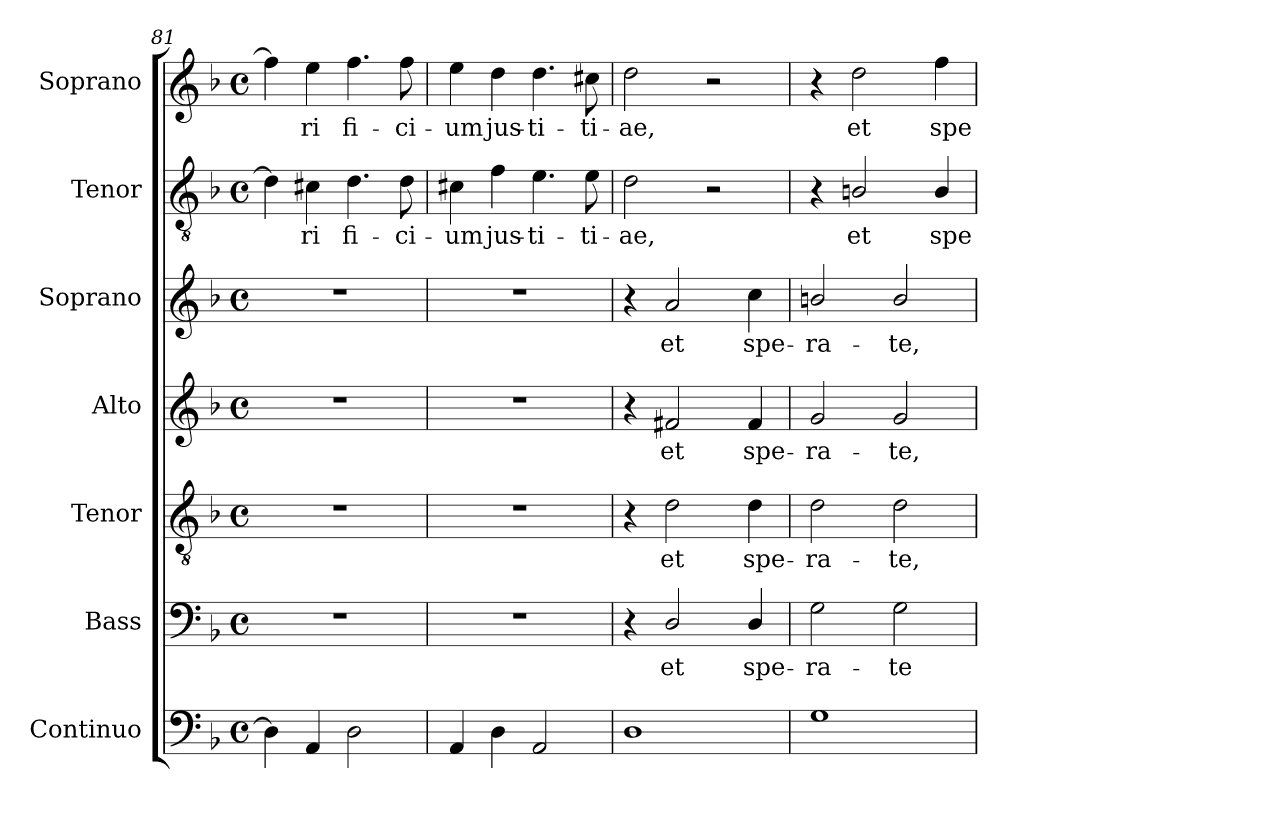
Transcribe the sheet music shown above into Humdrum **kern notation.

**kern	**kern	**text	**kern	**text	**kern	**text	**kern	**text	**kern	**text	**kern	**text
*part7	*part6	*part6	*part5	*part5	*part4	*part4	*part3	*part3	*part2	*part2	*part1	*part1
*staff7	*staff6	*staff6	*staff5	*staff5	*staff4	*staff4	*staff3	*staff3	*staff2	*staff2	*staff1	*staff1
*I"Continuo	*I"Bass	*	*I"Tenor	*	*I"Alto	*	*I"Soprano	*	*I"Tenor	*	*I"Soprano	*
*I'Cont.	*I'B.	*	*I'T.	*	*I'A.	*	*I'S.	*	*I'T.	*	*I'S.	*
*clefF4	*clefF4	*	*clefGv2	*	*clefG2	*	*clefG2	*	*clefGv2	*	*clefG2	*
*	*	*	*ITrd7c12	*	*	*	*	*	*ITrd7c12	*	*	*
*k[b-]	*k[b-]	*	*k[b-]	*	*k[b-]	*	*k[b-]	*	*k[b-]	*	*k[b-]	*
*F:	*F:	*	*F:	*	*F:	*	*F:	*	*F:	*	*F:	*
*M4/4	*M4/4	*	*M4/4	*	*M4/4	*	*M4/4	*	*M4/4	*	*M4/4	*
*met(c)	*met(c)	*	*met(c)	*	*met(c)	*	*met(c)	*	*met(c)	*	*met(c)	*
=81	=81	=81	=81	=81	=81	=81	=81	=81	=81	=81	=81	=81
4Di\]	1r	.	1r	.	1r	.	1r	.	4Di\]	.	4ffi\]	.
!	!	!	!	!	!	!	!	!	!	!LO:LY:b:color=#000000	!	!
!	!	!	!	!	!	!	!	!	!	!	!	!LO:LY:b:color=#000000
4AAi/	.	.	.	.	.	.	.	.	4C#Xi\	-ri	4eei\	-ri
!	!	!	!	!	!	!	!	!	!	!LO:LY:b:color=#000000	!	!
!	!	!	!	!	!	!	!	!	!	!	!	!LO:LY:b:color=#000000
2Di\	.	.	.	.	.	.	.	.	4.Di\	fi-	4.ffi\	fi-
!	!	!	!	!	!	!	!	!	!	!LO:LY:b:color=#000000	!	!
!	!	!	!	!	!	!	!	!	!	!	!	!LO:LY:b:color=#000000
.	.	.	.	.	.	.	.	.	8Di\	-ci-	8ffi\	-ci-
=82	=82	=82	=82	=82	=82	=82	=82	=82	=82	=82	=82	=82
!	!	!	!	!	!	!	!	!	!	!LO:LY:b:color=#000000	!	!
!	!	!	!	!	!	!	!	!	!	!	!	!LO:LY:b:color=#000000
4AAi/	1r	.	1r	.	1r	.	1r	.	4C#Xi\	-um	4eei\	-um
!	!	!	!	!	!	!	!	!	!	!LO:LY:b:color=#000000	!	!
!	!	!	!	!	!	!	!	!	!	!	!	!LO:LY:b:color=#000000
4Di\	.	.	.	.	.	.	.	.	4Fi\	jus-	4ddi\	jus-
!	!	!	!	!	!	!	!	!	!	!LO:LY:b:color=#000000	!	!
!	!	!	!	!	!	!	!	!	!	!	!	!LO:LY:b:color=#000000
2AAi/	.	.	.	.	.	.	.	.	4.Ei\	-ti-	4.ddi\	-ti-
!	!	!	!	!	!	!	!	!	!	!LO:LY:b:color=#000000	!	!
!	!	!	!	!	!	!	!	!	!	!	!	!LO:LY:b:color=#000000
.	.	.	.	.	.	.	.	.	8Ei\	-ti-	8cc#Xi\	-ti-
=83	=83	=83	=83	=83	=83	=83	=83	=83	=83	=83	=83	=83
!	!	!	!	!	!	!	!	!	!	!LO:LY:b:color=#000000	!	!
!	!	!	!	!	!	!	!	!	!	!	!	!LO:LY:b:color=#000000
1Di	4r	.	4r	.	4r	.	4r	.	2Di\	-ae,	2ddi\	-ae,
!	!	!LO:LY:b:color=#000000	!	!	!	!	!	!	!	!	!	!
!	!	!	!	!LO:LY:b:color=#000000	!	!	!	!	!	!	!	!
!	!	!	!	!	!	!LO:LY:b:color=#000000	!	!	!	!	!	!
!	!	!	!	!	!	!	!	!LO:LY:b:color=#000000	!	!	!	!
.	2Di/	et	2Di\	et	2f#Xi/	et	2ai/	et	.	.	.	.
.	.	.	.	.	.	.	.	.	2r	.	2r	.
!	!	!LO:LY:b:color=#000000	!	!	!	!	!	!	!	!	!	!
!	!	!	!	!LO:LY:b:color=#000000	!	!	!	!	!	!	!	!
!	!	!	!	!	!	!LO:LY:b:color=#000000	!	!	!	!	!	!
!	!	!	!	!	!	!	!	!LO:LY:b:color=#000000	!	!	!	!
.	4Di/	spe-	4Di\	spe-	4f#i/	spe-	4cci\	spe-	.	.	.	.
=84	=84	=84	=84	=84	=84	=84	=84	=84	=84	=84	=84	=84
!	!	!LO:LY:b:color=#000000	!	!	!	!	!	!	!	!	!	!
!	!	!	!	!LO:LY:b:color=#000000	!	!	!	!	!	!	!	!
!	!	!	!	!	!	!LO:LY:b:color=#000000	!	!	!	!	!	!
!	!	!	!	!	!	!	!	!LO:LY:b:color=#000000	!	!	!	!
1Gi	2Gi\	-ra-	2Di\	-ra-	2gi/	-ra-	2bni/	-ra-	4r	.	4r	.
!	!	!	!	!	!	!	!	!	!	!LO:LY:b:color=#000000	!	!
!	!	!	!	!	!	!	!	!	!	!	!	!LO:LY:b:color=#000000
.	.	.	.	.	.	.	.	.	2BBni/	et	2ddi\	et
!	!	!LO:LY:b:color=#000000	!	!	!	!	!	!	!	!	!	!
!	!	!	!	!LO:LY:b:color=#000000	!	!	!	!	!	!	!	!
!	!	!	!	!	!	!LO:LY:b:color=#000000	!	!	!	!	!	!
!	!	!	!	!	!	!	!	!LO:LY:b:color=#000000	!	!	!	!
.	2Gi\	-te	2Di\	-te,	2gi/	-te,	2bi/	-te,	.	.	.	.
!	!	!	!	!	!	!	!	!	!	!LO:LY:b:color=#000000	!	!
!	!	!	!	!	!	!	!	!	!	!	!	!LO:LY:b:color=#000000
.	.	.	.	.	.	.	.	.	4BBi/	spe-	4ffi\	spe-
=	=	=	=	=	=	=	=	=	=	=	=	=
*-	*-	*-	*-	*-	*-	*-	*-	*-	*-	*-	*-	*-
